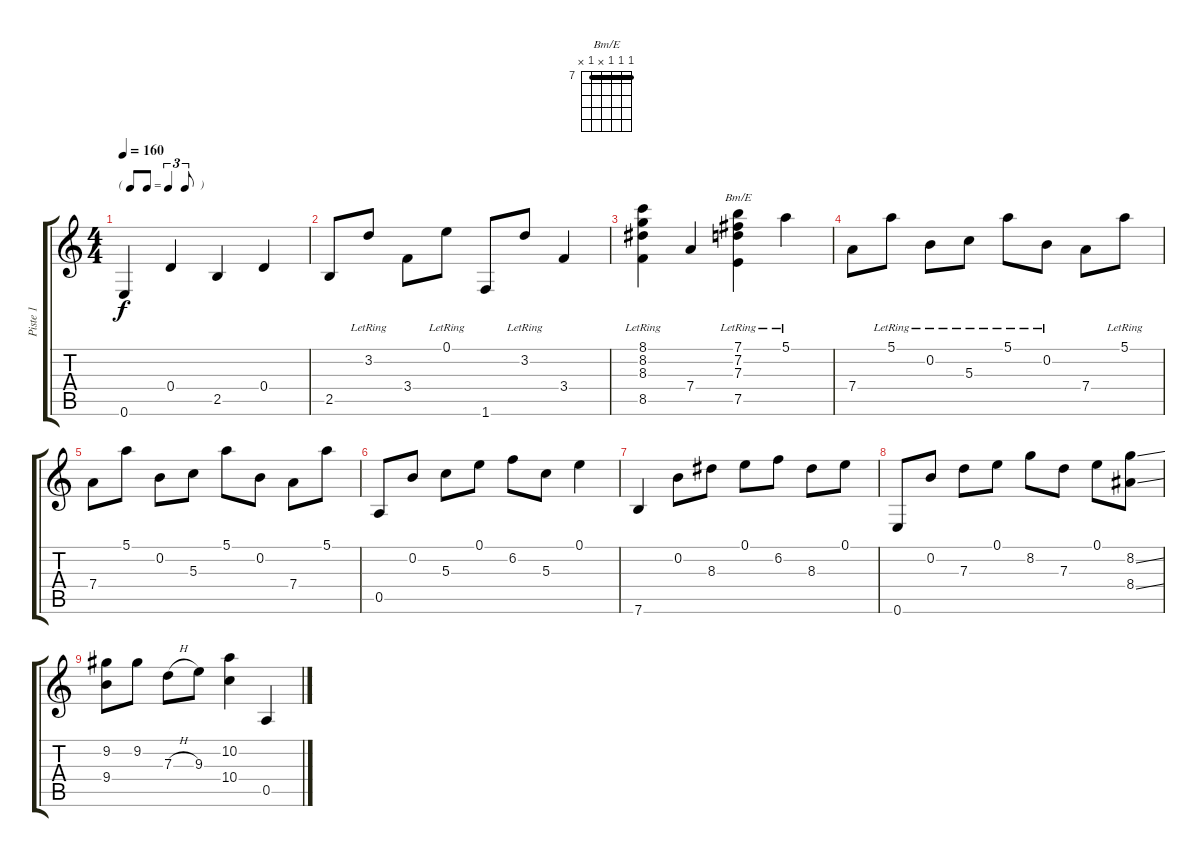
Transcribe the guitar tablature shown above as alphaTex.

\track ("Piste 1" "Piste 1") {instrument acousticguitarnylon}
\staff {score tabs}
\tuning (E4 B3 G3 D3 A2 E2) {hide}
\chord ("Bm/E" 7 7 7 x 7 x) {firstfret 7 barre 7}
\ts (4 4)
\tf triplet8th
\tempo 160
\clef g2
\ks c
0.6.4{dy f} 0.4.4 2.5.4 0.4.4 |
2.5.8 3.2{lr}.8 3.4.8 0.1{lr}.8 1.6.8 3.2{lr}.8 3.4.4 |
(8.1{lr} 8.2{lr} 8.3{lr} 8.5).4 7.4.4 (7.1{lr} 7.2{lr} 7.3{lr} 7.5).4{ch "Bm/E"} 5.1{lr}.4 |
7.4.8 5.1{lr}.8 0.2{lr}.8 5.3{lr}.8 5.1{lr}.8 0.2{lr}.8 7.4.8 5.1{lr}.8 |
7.4.8 5.1.8 0.2.8 5.3.8 5.1.8 0.2.8 7.4.8 5.1.8 |
0.5.8 0.2.8 5.3.8 0.1.8 6.2.8 5.3.8 0.1.4 |
7.6.4 0.2.8 8.3.8 0.1.8 6.2.8 8.3.8 0.1.8 |
0.6.8 0.2.8 7.3.8 0.1.8 8.2.8 7.3.8 0.1.8 (8.2{ss} 8.4{ss}).8 |
(9.2 9.4).8 9.2.8 7.3{h}.8 9.3.8 (10.2 10.4).4 0.5.4
